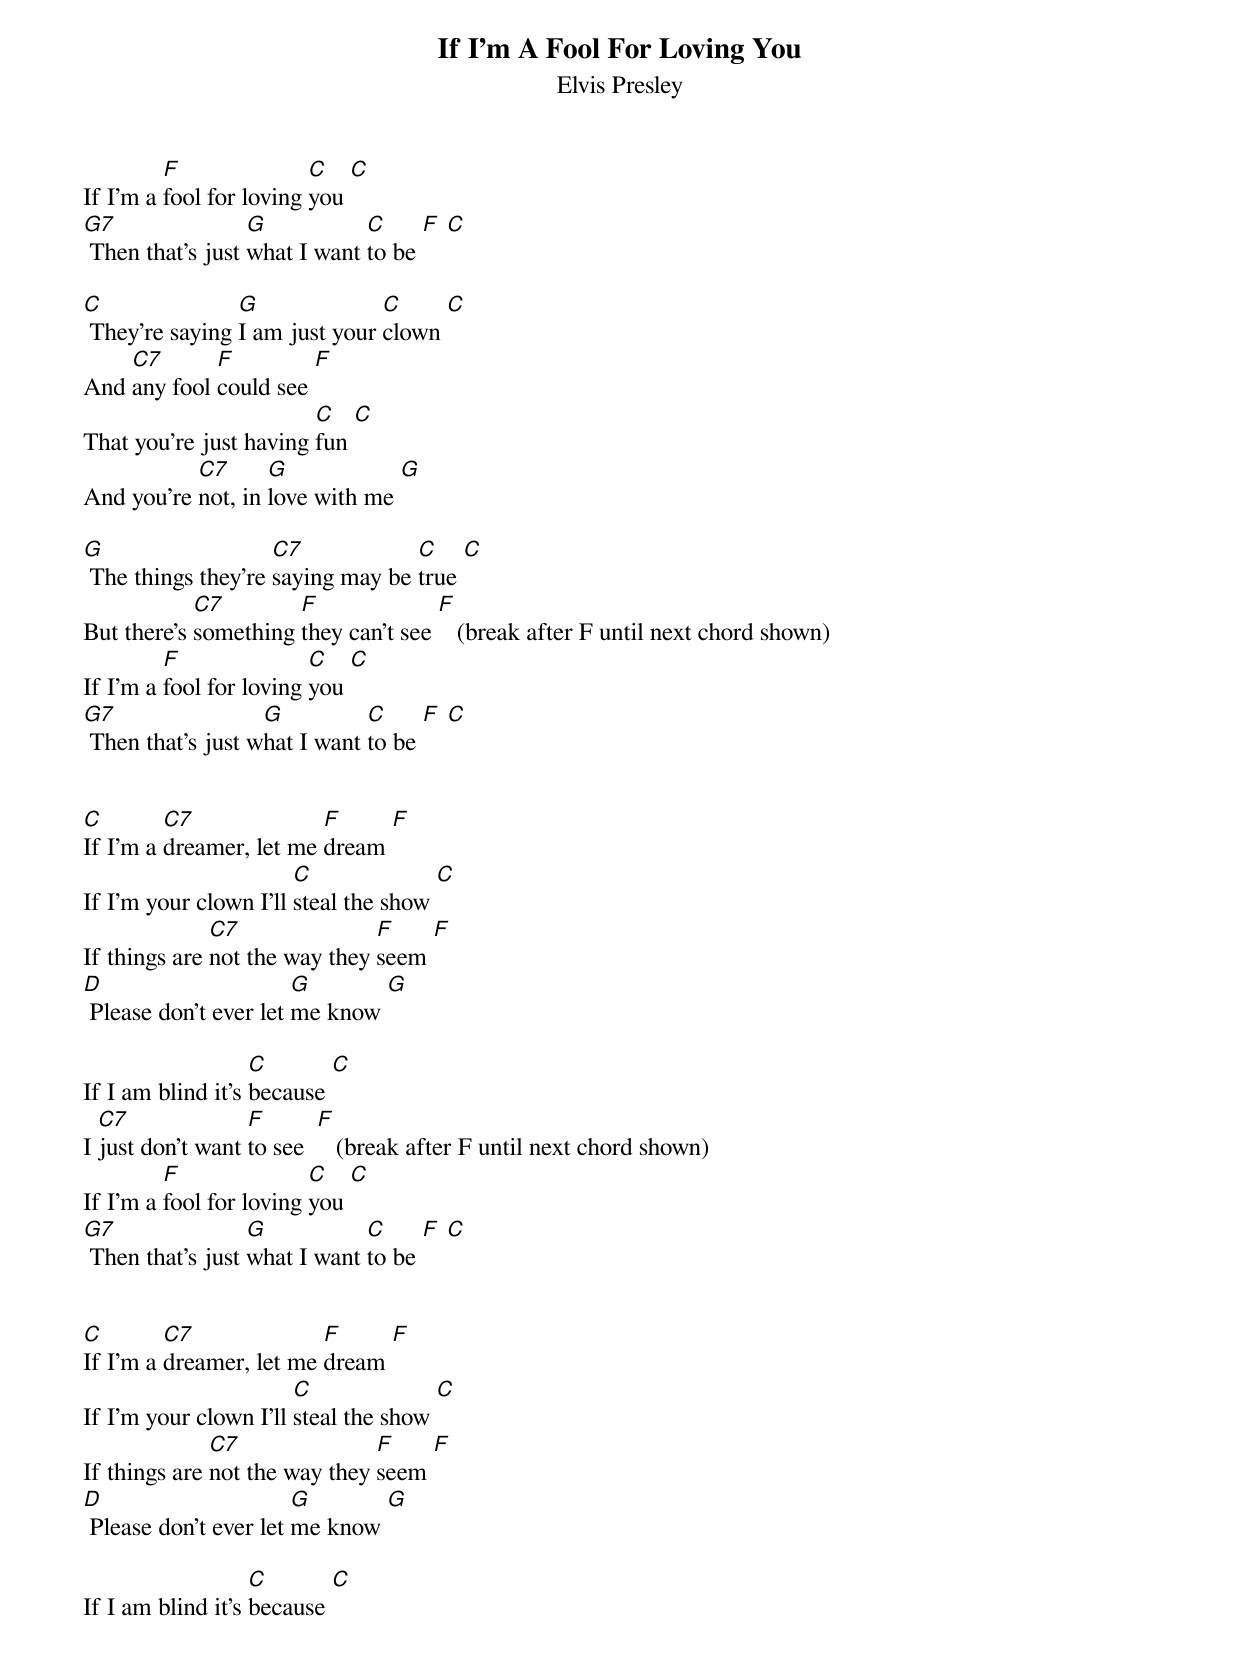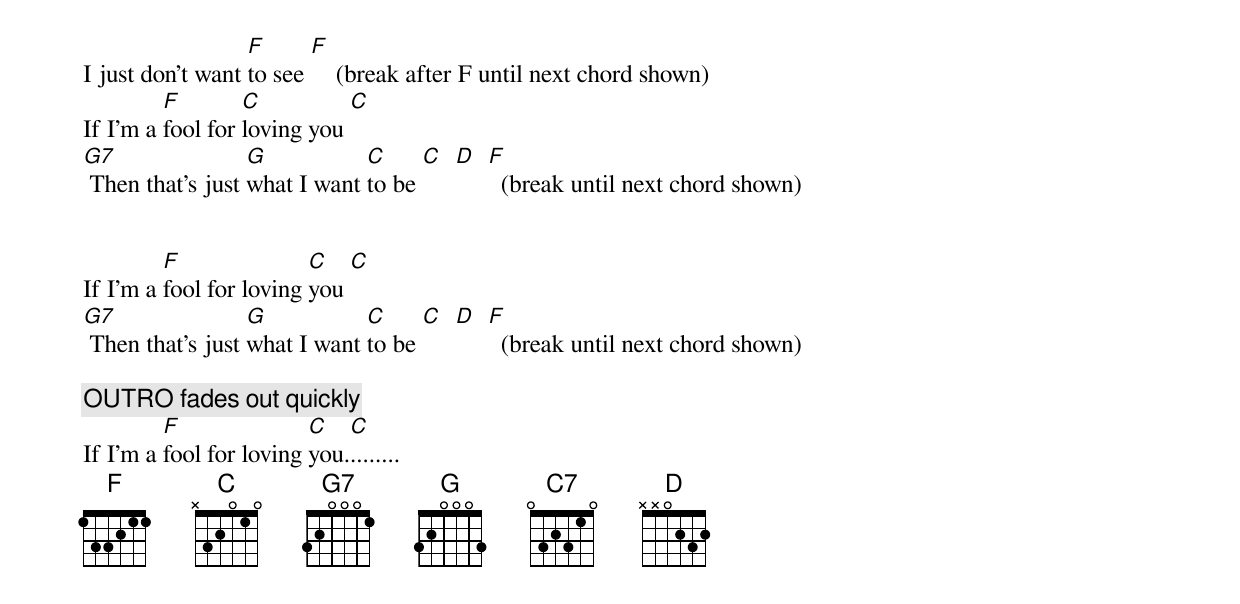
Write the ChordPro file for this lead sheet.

{title: If I’m A Fool For Loving You}
{subtitle: Elvis Presley}

If I'm a [F]fool for loving [C]you [C]
[G7] Then that's just [G]what I want [C]to be [F] [C]

[C] They're saying [G]I am just your [C]clown [C]
And [C7]any fool [F]could see [F]
That you're just having [C]fun [C]
And you're [C7]not, in [G]love with me [G]

[G] The things they're [C7]saying may be [C]true [C]
But there's [C7]something [F]they can't see [F]   (break after F until next chord shown)
If I'm a [F]fool for loving [C]you [C]
[G7] Then that's just w[G]hat I want [C]to be [F] [C]


[C]If I'm a [C7]dreamer, let me [F]dream [F]
If I'm your clown I'll [C]steal the show [C]
If things are [C7]not the way they [F]seem [F]
[D] Please don't ever let [G]me know [G]

If I am blind it's [C]because [C]
I [C7]just don't want [F]to see  [F]   (break after F until next chord shown)
If I'm a [F]fool for loving [C]you [C]
[G7] Then that's just [G]what I want [C]to be [F] [C]


[C]If I'm a [C7]dreamer, let me [F]dream [F]
If I'm your clown I'll [C]steal the show [C]
If things are [C7]not the way they [F]seem [F]
[D] Please don't ever let [G]me know [G]

If I am blind it's [C]because [C]
I just don't want [F]to see [F]    (break after F until next chord shown)
If I'm a [F]fool for [C]loving you [C]
[G7] Then that's just [G]what I want [C]to be [C]  [D]  [F]  (break until next chord shown)


If I'm a [F]fool for loving [C]you [C]
[G7] Then that's just [G]what I want [C]to be [C]  [D]  [F]  (break until next chord shown)

{c:OUTRO fades out quickly}
If I'm a [F]fool for loving [C]you.[C]........
